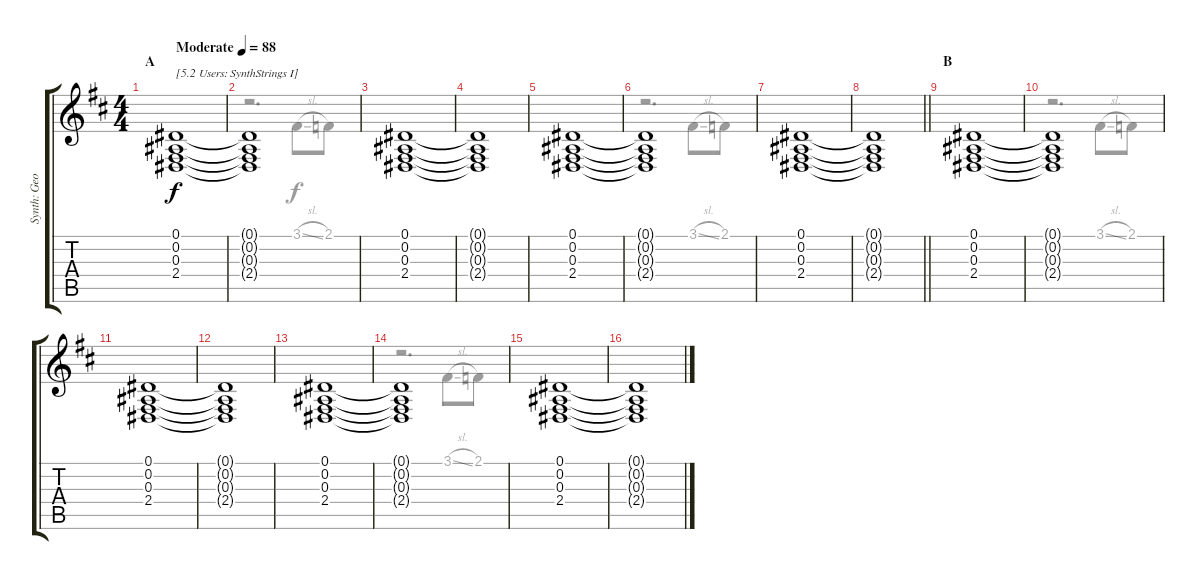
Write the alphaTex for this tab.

\track ("Synth: Geoff" "Synth: Geo") {instrument synthstrings1}
\staff {score tabs}
\tuning (Eb4 Bb3 Gb3 Db3 Ab2 Eb2) {hide}
\voice
\ts (4 4)
\section ("" "A")
\tempo (88 "Moderate")
\clef g2
\ks d
(0.1 0.2 0.3 2.4).1{txt "[5.2 Users: SynthStrings I]" dy f instrument synthstrings1} |
(0.1{t} 0.2{t} 0.3{t} 2.4{t}).1 |
(0.1 0.2 0.3 2.4).1 |
(0.1{t} 0.2{t} 0.3{t} 2.4{t}).1 |
(0.1 0.2 0.3 2.4).1 |
(0.1{t} 0.2{t} 0.3{t} 2.4{t}).1 |
(0.1 0.2 0.3 2.4).1 |
\barLineRight lightlight
(0.1{t} 0.2{t} 0.3{t} 2.4{t}).1 |
\section ("" "B")
(0.1 0.2 0.3 2.4).1 |
(0.1{t} 0.2{t} 0.3{t} 2.4{t}).1 |
(0.1 0.2 0.3 2.4).1 |
(0.1{t} 0.2{t} 0.3{t} 2.4{t}).1 |
(0.1 0.2 0.3 2.4).1 |
(0.1{t} 0.2{t} 0.3{t} 2.4{t}).1 |
(0.1 0.2 0.3 2.4).1 |
(0.1{t} 0.2{t} 0.3{t} 2.4{t}).1
\voice
\clef g2
\ottava regular
\simile none
\ks d
|
r.2{d beam merge} 3.1{sl}.8 2.1.8 |
|
|
|
r.2{d beam merge} 3.1{sl}.8 2.1.8 |
|
\barLineRight lightlight
|
|
r.2{d beam merge} 3.1{sl}.8 2.1.8 |
|
|
|
r.2{d beam merge} 3.1{sl}.8 2.1.8 |
|
